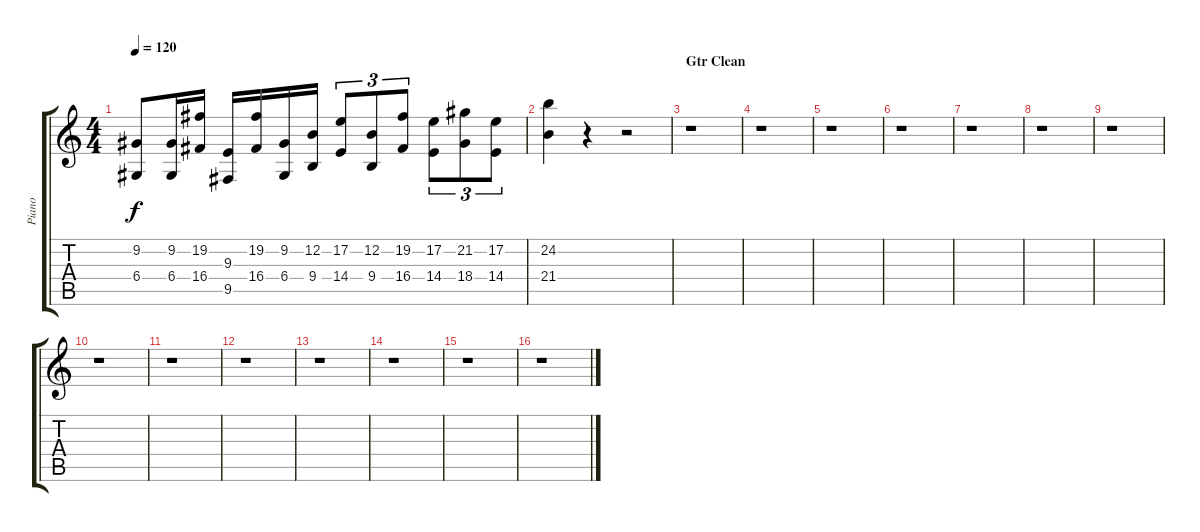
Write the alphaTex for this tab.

\track ("Piano" "Piano") {instrument acousticgrandpiano}
\staff {score tabs}
\tuning (E4 B3 G3 D3 A2 E2) {hide}
\ts (4 4)
\tempo 120
\clef g2
\ks c
(9.2 6.4).8{dy f} (9.2 6.4).16 (19.2 16.4).16 (9.3 9.5).16 (19.2 16.4).16 (9.2 6.4).16 (12.2 9.4).16 (17.2 14.4).8{tu (3 2)} (12.2 9.4).8{tu (3 2)} (19.2 16.4).8{tu (3 2)} (17.2 14.4).8{tu (3 2)} (21.2 18.4).8{tu (3 2)} (17.2 14.4).8{tu (3 2)} |
(24.2 21.4).4 r.4 r.2 |
\section ("" "Gtr Clean")
r.1 |
r.1 |
r.1 |
r.1 |
r.1 |
r.1 |
r.1 |
r.1 |
r.1 |
r.1 |
r.1 |
r.1 |
r.1 |
r.1
